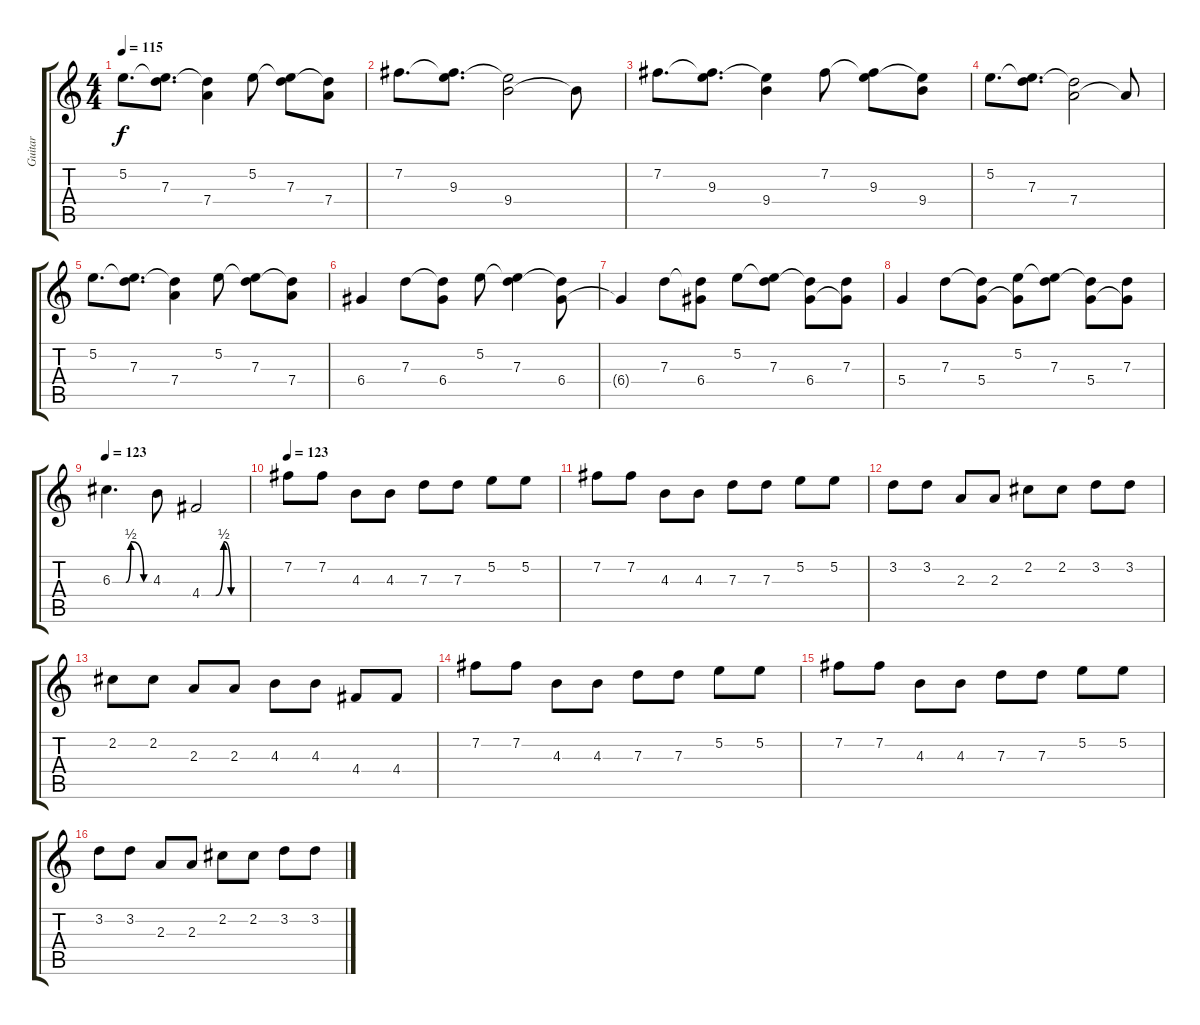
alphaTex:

\track ("Guitar" "Guitar") {instrument distortionguitar}
\staff {score tabs}
\tuning (E4 B3 G3 D3 A2 D2) {hide}
\ts (4 4)
\tempo 115
\clef g2
\ks c
5.2.8{d dy f} (5.2{t} 7.3).8{d} (7.3{t} 7.4).4 5.2.8 (5.2{t} 7.3).8 (7.3{t} 7.4).8 |
7.2.8{d} (7.2{t} 9.3).8{d} (9.3{t} 9.4).2 9.4{t}.8 |
7.2.8{d} (7.2{t} 9.3).8{d} (9.3{t} 9.4).4 7.2.8 (7.2{t} 9.3).8 (9.3{t} 9.4).8 |
5.2.8{d} (5.2{t} 7.3).8{d} (7.3{t} 7.4).2 7.4{t}.8 |
5.2.8{d} (5.2{t} 7.3).8{d} (7.3{t} 7.4).4 5.2.8 (5.2{t} 7.3).8 (7.3{t} 7.4).8 |
6.4.4 7.3.8 (7.3{t} 6.4).8 5.2.8 (5.2{t} 7.3).4 (7.3{t} 6.4).8 |
6.4{t}.4 7.3.8 (7.3{t} 6.4).8 5.2.8 (5.2{t} 7.3).8 (7.3{t} 6.4).8 (7.3 6.4{t}).8 |
5.4.4 7.3.8 (7.3{t} 5.4).8 (5.2 5.4{t}).8 (5.2{t} 7.3).8 (7.3{t} 5.4).8 (7.3 5.4{t}).8 |
\tempo 123
6.3{be (custom 0 0 22 0 30 2 51 0 60 0)}.4{d} 4.3.8 4.4{be (custom 0 0 19 0 30 2 40 0 60 0)}.2 |
\tempo 123
7.2.8{volume 14 instrument distortionguitar} 7.2.8 4.3.8 4.3.8 7.3.8 7.3.8 5.2.8 5.2.8 |
7.2.8 7.2.8 4.3.8 4.3.8 7.3.8 7.3.8 5.2.8 5.2.8 |
3.2.8 3.2.8 2.3.8 2.3.8 2.2.8 2.2.8 3.2.8 3.2.8 |
2.2.8 2.2.8 2.3.8 2.3.8 4.3.8 4.3.8 4.4.8 4.4.8 |
7.2.8 7.2.8 4.3.8 4.3.8 7.3.8 7.3.8 5.2.8 5.2.8 |
7.2.8 7.2.8 4.3.8 4.3.8 7.3.8 7.3.8 5.2.8 5.2.8 |
3.2.8 3.2.8 2.3.8 2.3.8 2.2.8 2.2.8 3.2.8 3.2.8
